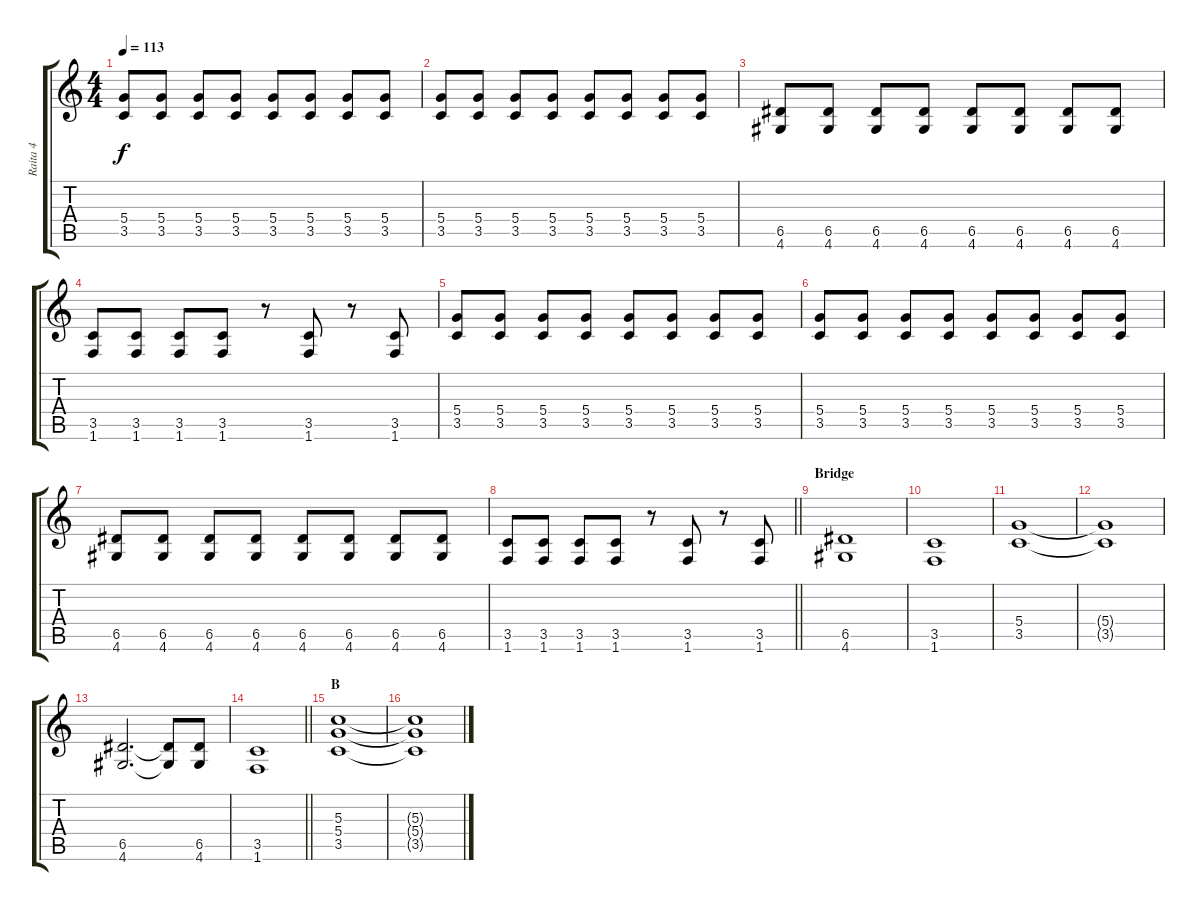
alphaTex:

\track ("Raita 4" "Raita 4") {instrument distortionguitar}
\staff {score tabs}
\tuning (E4 B3 G3 D3 A2 E2) {hide}
\ts (4 4)
\tempo 113
\clef g2
\ks c
(5.4 3.5).8{dy f} (5.4 3.5).8 (5.4 3.5).8 (5.4 3.5).8 (5.4 3.5).8 (5.4 3.5).8 (5.4 3.5).8 (5.4 3.5).8 |
(5.4 3.5).8 (5.4 3.5).8 (5.4 3.5).8 (5.4 3.5).8 (5.4 3.5).8 (5.4 3.5).8 (5.4 3.5).8 (5.4 3.5).8 |
(6.5 4.6).8 (6.5 4.6).8 (6.5 4.6).8 (6.5 4.6).8 (6.5 4.6).8 (6.5 4.6).8 (6.5 4.6).8 (6.5 4.6).8 |
(3.5 1.6).8 (3.5 1.6).8 (3.5 1.6).8 (3.5 1.6).8 r.8 (3.5 1.6).8 r.8 (3.5 1.6).8 |
(5.4 3.5).8 (5.4 3.5).8 (5.4 3.5).8 (5.4 3.5).8 (5.4 3.5).8 (5.4 3.5).8 (5.4 3.5).8 (5.4 3.5).8 |
(5.4 3.5).8 (5.4 3.5).8 (5.4 3.5).8 (5.4 3.5).8 (5.4 3.5).8 (5.4 3.5).8 (5.4 3.5).8 (5.4 3.5).8 |
(6.5 4.6).8 (6.5 4.6).8 (6.5 4.6).8 (6.5 4.6).8 (6.5 4.6).8 (6.5 4.6).8 (6.5 4.6).8 (6.5 4.6).8 |
\barLineRight lightlight
(3.5 1.6).8 (3.5 1.6).8 (3.5 1.6).8 (3.5 1.6).8 r.8 (3.5 1.6).8 r.8 (3.5 1.6).8 |
\section ("" "Bridge")
(6.5 4.6).1 |
(3.5 1.6).1 |
(5.4 3.5).1 |
(5.4{t} 3.5{t}).1 |
(6.5 4.6).2{d} (6.5{t} 4.6{t}).8 (6.5 4.6).8 |
\barLineRight lightlight
(3.5 1.6).1 |
\section ("" "B")
(5.3 5.4 3.5).1 |
(5.3{t} 5.4{t} 3.5{t}).1
